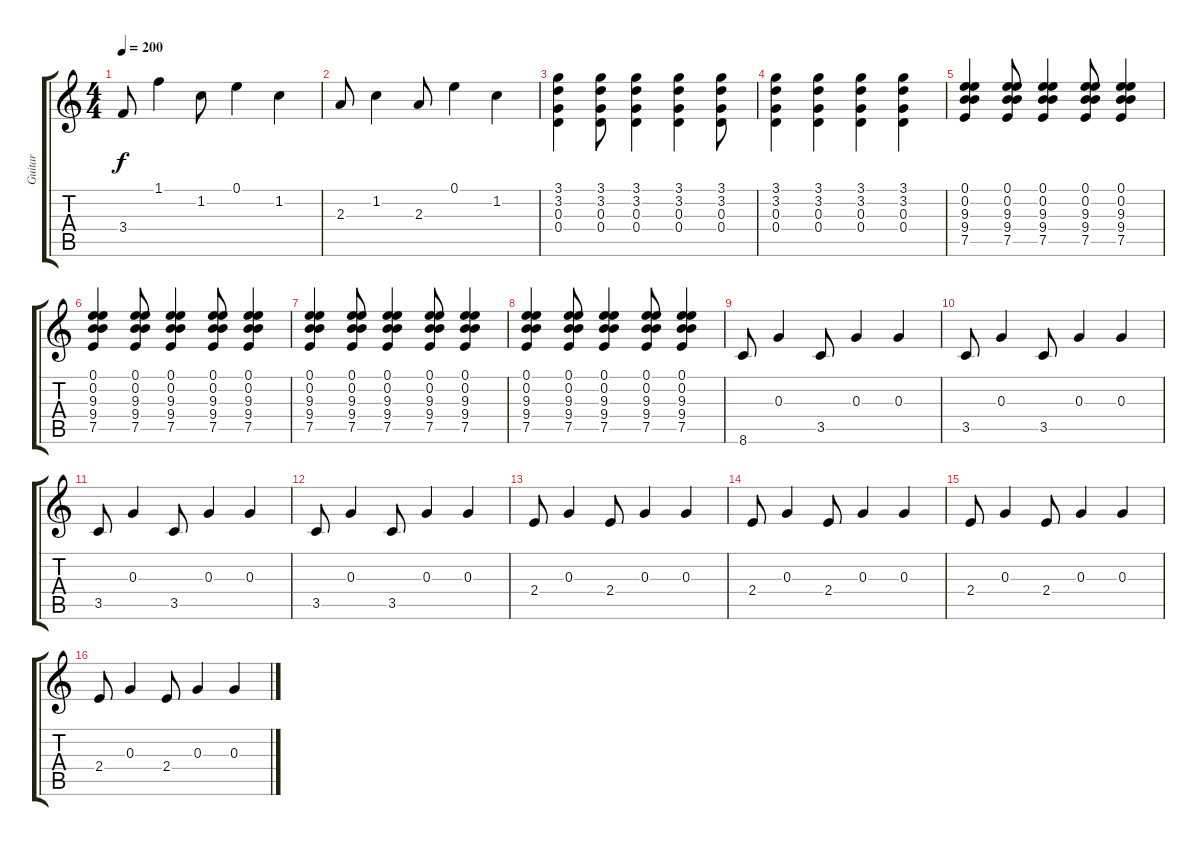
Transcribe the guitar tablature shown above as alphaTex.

\track ("Guitar" "Guitar") {instrument electricguitarjazz}
\staff {score tabs}
\tuning (E4 B3 G3 D3 A2 E2) {hide}
\ts (4 4)
\tempo 200
\clef g2
\ks c
3.4.8{dy f} 1.1.4 1.2.8 0.1.4 1.2.4 |
2.3.8 1.2.4 2.3.8 0.1.4 1.2.4 |
(3.1 3.2 0.3 0.4).4 (3.1 3.2 0.3 0.4).8 (3.1 3.2 0.3 0.4).4 (3.1 3.2 0.3 0.4).4 (3.1 3.2 0.3 0.4).8 |
(3.1 3.2 0.3 0.4).4 (3.1 3.2 0.3 0.4).4 (3.1 3.2 0.3 0.4).4 (3.1 3.2 0.3 0.4).4 |
(0.1 0.2 9.3 9.4 7.5).4 (0.1 0.2 9.3 9.4 7.5).8 (0.1 0.2 9.3 9.4 7.5).4 (0.1 0.2 9.3 9.4 7.5).8 (0.1 0.2 9.3 9.4 7.5).4 |
(0.1 0.2 9.3 9.4 7.5).4 (0.1 0.2 9.3 9.4 7.5).8 (0.1 0.2 9.3 9.4 7.5).4 (0.1 0.2 9.3 9.4 7.5).8 (0.1 0.2 9.3 9.4 7.5).4 |
(0.1 0.2 9.3 9.4 7.5).4 (0.1 0.2 9.3 9.4 7.5).8 (0.1 0.2 9.3 9.4 7.5).4 (0.1 0.2 9.3 9.4 7.5).8 (0.1 0.2 9.3 9.4 7.5).4 |
(0.1 0.2 9.3 9.4 7.5).4 (0.1 0.2 9.3 9.4 7.5).8 (0.1 0.2 9.3 9.4 7.5).4 (0.1 0.2 9.3 9.4 7.5).8 (0.1 0.2 9.3 9.4 7.5).4 |
8.6.8 0.3.4 3.5.8 0.3.4 0.3.4 |
3.5.8 0.3.4 3.5.8 0.3.4 0.3.4 |
3.5.8 0.3.4 3.5.8 0.3.4 0.3.4 |
3.5.8 0.3.4 3.5.8 0.3.4 0.3.4 |
2.4.8 0.3.4 2.4.8 0.3.4 0.3.4 |
2.4.8 0.3.4 2.4.8 0.3.4 0.3.4 |
2.4.8 0.3.4 2.4.8 0.3.4 0.3.4 |
2.4.8 0.3.4 2.4.8 0.3.4 0.3.4
